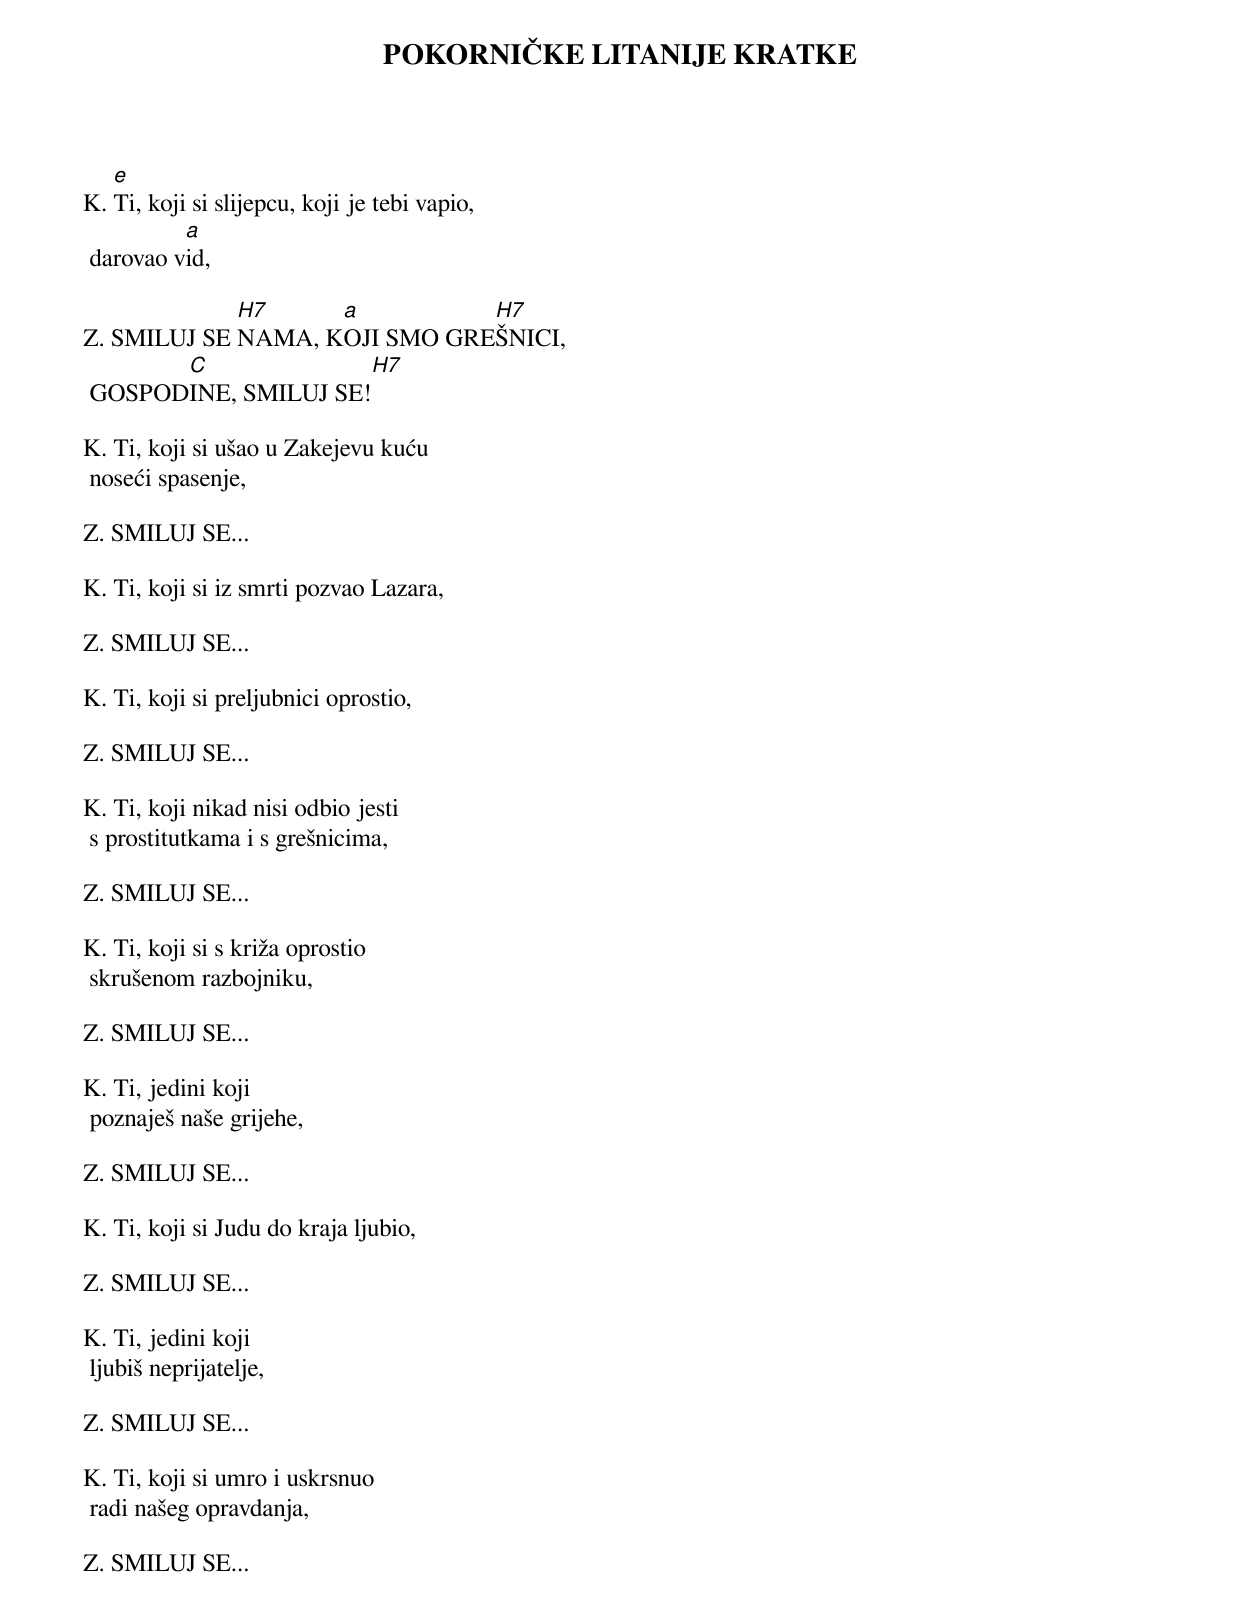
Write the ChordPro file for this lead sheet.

{title: POKORNIČKE LITANIJE KRATKE}

K.	[e]Ti, koji si slijepcu, koji je tebi vapio,
	darovao v[a]id,

Z.	SMILUJ SE [H7]NAMA, K[a]OJI SMO GRE[H7]ŠNICI,
	GOSPOD[C]INE, SMILUJ SE![H7]

K.	Ti, koji si ušao u Zakejevu kuću
	noseći spasenje,

Z.	SMILUJ SE...

K.	Ti, koji si iz smrti pozvao Lazara,

Z.	SMILUJ SE...

K.	Ti, koji si preljubnici oprostio,

Z.	SMILUJ SE...

K.	Ti, koji nikad nisi odbio jesti
	s prostitutkama i s grešnicima,

Z.	SMILUJ SE...

K.	Ti, koji si s križa oprostio
	skrušenom razbojniku,

Z.	SMILUJ SE...

K.	Ti, jedini koji
	poznaješ naše grijehe,

Z.	SMILUJ SE...

K.	Ti, koji si Judu do kraja ljubio,

Z.	SMILUJ SE...

K.	Ti, jedini koji
	ljubiš neprijatelje,

Z.	SMILUJ SE...

K.	Ti, koji si umro i uskrsnuo
	radi našeg opravdanja,

Z.	SMILUJ SE...
